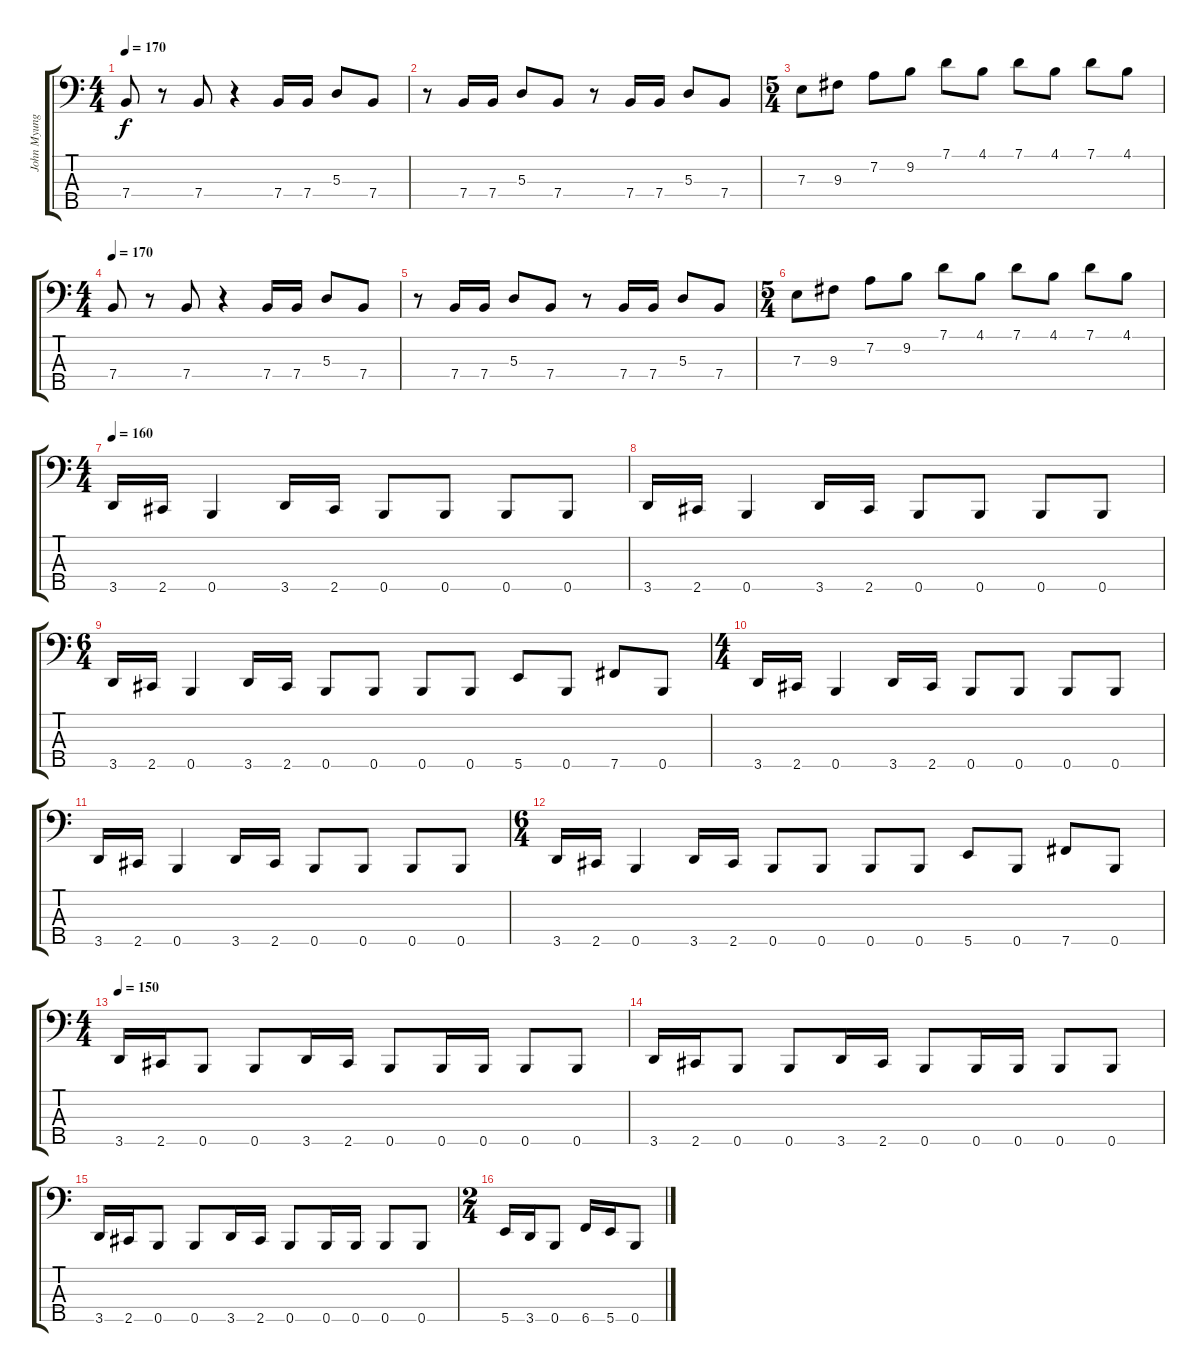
\track ("John Myung" "John Myung") {instrument electricbassfinger}
\staff {score tabs}
\tuning (G2 D2 A1 E1 B0) {hide}
\ts (4 4)
\tempo 170
\clef f4
\ks c
7.4.8{dy f} r.8 7.4.8 r.4 7.4.16 7.4.16 5.3.8 7.4.8 |
r.8 7.4.16 7.4.16 5.3.8 7.4.8 r.8 7.4.16 7.4.16 5.3.8 7.4.8 |
\ts (5 4)
7.3.8 9.3.8 7.2.8 9.2.8 7.1.8 4.1.8 7.1.8 4.1.8 7.1.8 4.1.8 |
\ts (4 4)
\tempo 170
7.4.8 r.8 7.4.8 r.4 7.4.16 7.4.16 5.3.8 7.4.8 |
r.8 7.4.16 7.4.16 5.3.8 7.4.8 r.8 7.4.16 7.4.16 5.3.8 7.4.8 |
\ts (5 4)
7.3.8 9.3.8 7.2.8 9.2.8 7.1.8 4.1.8 7.1.8 4.1.8 7.1.8 4.1.8 |
\ts (4 4)
\tempo 160
3.5.16 2.5.16 0.5.4 3.5.16 2.5.16 0.5.8 0.5.8 0.5.8 0.5.8 |
3.5.16 2.5.16 0.5.4 3.5.16 2.5.16 0.5.8 0.5.8 0.5.8 0.5.8 |
\ts (6 4)
3.5.16 2.5.16 0.5.4 3.5.16 2.5.16 0.5.8 0.5.8 0.5.8 0.5.8 5.5.8 0.5.8 7.5.8 0.5.8 |
\ts (4 4)
3.5.16 2.5.16 0.5.4 3.5.16 2.5.16 0.5.8 0.5.8 0.5.8 0.5.8 |
3.5.16 2.5.16 0.5.4 3.5.16 2.5.16 0.5.8 0.5.8 0.5.8 0.5.8 |
\ts (6 4)
3.5.16 2.5.16 0.5.4 3.5.16 2.5.16 0.5.8 0.5.8 0.5.8 0.5.8 5.5.8 0.5.8 7.5.8 0.5.8 |
\ts (4 4)
\tempo 150
3.5.16 2.5.16 0.5.8 0.5.8 3.5.16 2.5.16 0.5.8 0.5.16 0.5.16 0.5.8 0.5.8 |
3.5.16 2.5.16 0.5.8 0.5.8 3.5.16 2.5.16 0.5.8 0.5.16 0.5.16 0.5.8 0.5.8 |
3.5.16 2.5.16 0.5.8 0.5.8 3.5.16 2.5.16 0.5.8 0.5.16 0.5.16 0.5.8 0.5.8 |
\ts (2 4)
5.5.16 3.5.16 0.5.8 6.5.16 5.5.16 0.5.8
